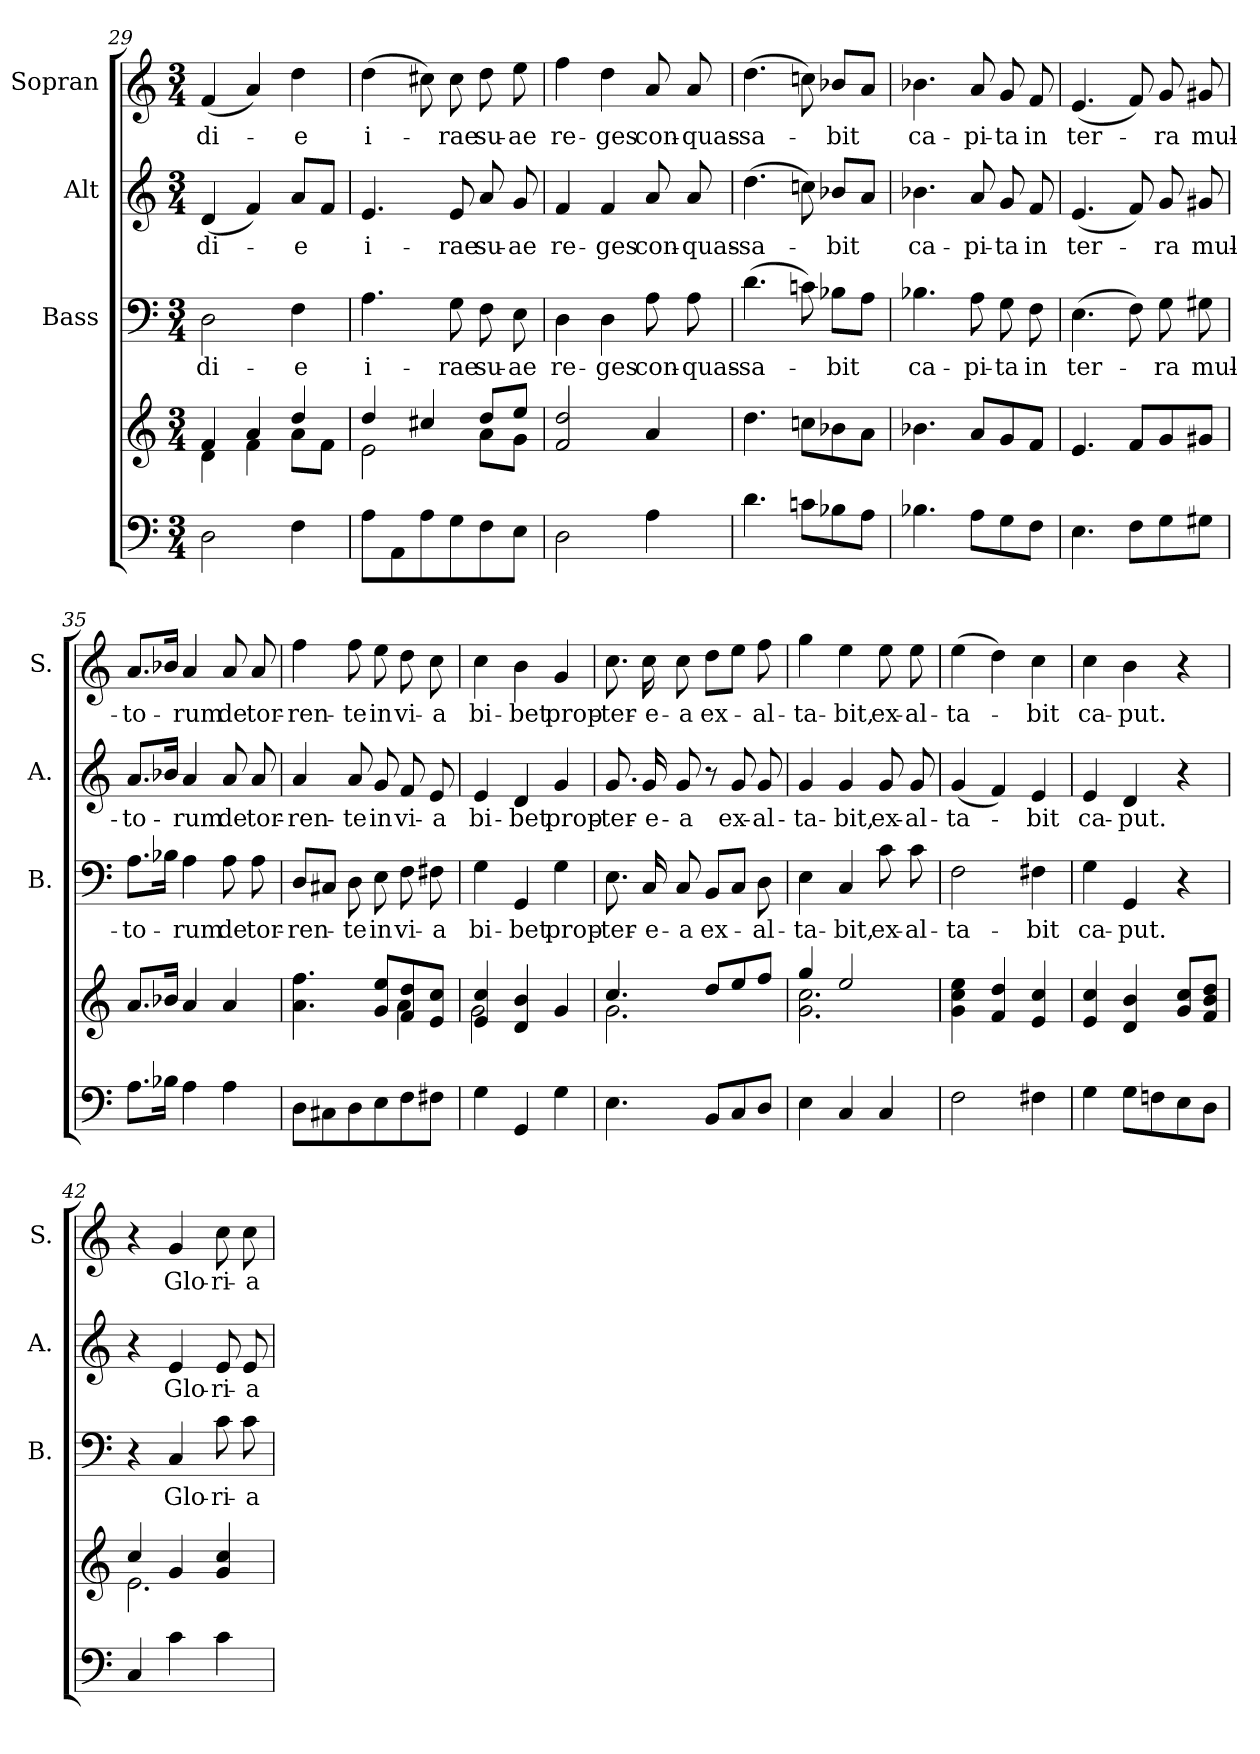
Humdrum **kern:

**kern	**kern	**kern	**text	**kern	**text	**kern	**text
*part4	*part4	*part3	*part3	*part2	*part2	*part1	*part1
*staff5	*staff4	*staff3	*staff3	*staff2	*staff2	*staff1	*staff1
*	*	*I"Bass	*	*I"Alt	*	*I"Sopran	*
*	*	*I'B.	*	*I'A.	*	*I'S.	*
*clefF4	*clefG2	*clefF4	*	*clefG2	*	*clefG2	*
*k[]	*k[]	*k[]	*	*k[]	*	*k[]	*
*C:	*C:	*C:	*	*C:	*	*C:	*
*M3/4	*M3/4	*M3/4	*	*M3/4	*	*M3/4	*
=29	=29	=29	=29	=29	=29	=29	=29
*	*^	*	*	*	*	*	*
!	!	!	!	!LO:LY:b	!	!LO:LY:b	!	!LO:LY:b
2D\	4f/	4d\	2D\	di-	(<4d/	di-	(<4f/	di-
.	4a/	4f\	.	.	4f/)	.	4a/)	.
!	!	!	!	!LO:LY:b	!	!LO:LY:b	!	!LO:LY:b
4F\	4dd/	8a\L	4F\	-e	8a/L	-e	4dd\	-e
.	.	8f\J	.	.	8f/J	.	.	.
=30	=30	=30	=30	=30	=30	=30	=30	=30
!	!	!	!	!LO:LY:b	!	!LO:LY:b	!	!LO:LY:b
8A\L	4dd/	2e\	4.A\	i-	4.e/	i-	(>4dd\	i-
8AA\	.	.	.	.	.	.	.	.
8A\	4cc#X/	.	.	.	.	.	8cc#X\)	.
!	!	!	!	!LO:LY:b	!	!LO:LY:b	!	!LO:LY:b
8G\	.	.	8G\	-rae	8e/	-rae	8cc#\	-rae
!	!	!	!	!LO:LY:b	!	!LO:LY:b	!	!LO:LY:b
8F\	8dd/L	8a\L	8F\	su-	8a/	su-	8dd\	su-
!	!	!	!	!LO:LY:b	!	!LO:LY:b	!	!LO:LY:b
8E\J	8ee/J	8g\J	8E\	-ae	8g/	-ae	8ee\	-ae
=31	=31	=31	=31	=31	=31	=31	=31	=31
!	!	!	!	!LO:LY:b	!	!LO:LY:b	!	!LO:LY:b
*	*v	*v	*	*	*	*	*	*
2D\	2f/ 2dd/	4D\	re-	4f/	re-	4ff\	re-
!	!	!	!LO:LY:b	!	!LO:LY:b	!	!LO:LY:b
.	.	4D\	-ges	4f/	-ges	4dd\	-ges
!	!	!	!LO:LY:b	!	!LO:LY:b	!	!LO:LY:b
4A\	4a/	8A\	con-	8a/	con-	8a/	con-
!	!	!	!LO:LY:b	!	!LO:LY:b	!	!LO:LY:b
.	.	8A\	-quas-	8a/	-quas-	8a/	-quas-
!!LO:LB:g=z
=32	=32	=32	=32	=32	=32	=32	=32
!	!	!	!LO:LY:b	!	!LO:LY:b	!	!LO:LY:b
4.d\	4.dd\	(>4.d\	-sa-	(>4.dd\	-sa-	(>4.dd\	-sa-
8cn\L	8ccn\L	8cn\)	.	8ccn\)	.	8ccn\)	.
!	!	!	!LO:LY:b	!	!LO:LY:b	!	!LO:LY:b
8B-X\	8b-X\	8B-X\L	-bit	8b-X/L	-bit	8b-X/L	-bit
8A\J	8a\J	8A\J	.	8a/J	.	8a/J	.
=33	=33	=33	=33	=33	=33	=33	=33
!	!	!	!LO:LY:b	!	!LO:LY:b	!	!LO:LY:b
4.B-X\	4.b-X\	4.B-X\	ca-	4.b-X\	ca-	4.b-X\	ca-
!	!	!	!LO:LY:b	!	!LO:LY:b	!	!LO:LY:b
8A\L	8a/L	8A\	-pi-	8a/	-pi-	8a/	-pi-
!	!	!	!LO:LY:b	!	!LO:LY:b	!	!LO:LY:b
8G\	8g/	8G\	-ta	8g/	-ta	8g/	-ta
!	!	!	!LO:LY:b	!	!LO:LY:b	!	!LO:LY:b
8F\J	8f/J	8F\	in	8f/	in	8f/	in
=34	=34	=34	=34	=34	=34	=34	=34
!	!	!	!LO:LY:b	!	!LO:LY:b	!	!LO:LY:b
4.E\	4.e/	(>4.E\	ter-	(<4.e/	ter-	(<4.e/	ter-
8F\L	8f/L	8F\)	.	8f/)	.	8f/)	.
!	!	!	!LO:LY:b	!	!LO:LY:b	!	!LO:LY:b
8G\	8g/	8G\	-ra	8g/	-ra	8g/	-ra
!	!	!	!LO:LY:b	!	!LO:LY:b	!	!LO:LY:b
8G#X\J	8g#X/J	8G#X\	mul-	8g#X/	mul-	8g#X/	mul-
=35	=35	=35	=35	=35	=35	=35	=35
!	!	!	!LO:LY:b	!	!LO:LY:b	!	!LO:LY:b
8.A\L	8.a/L	8.A\L	-to-	8.a/L	-to-	8.a/L	-to-
16B-X\Jk	16b-X/Jk	16B-X\Jk	.	16b-X/Jk	.	16b-X/Jk	.
!	!	!	!LO:LY:b	!	!LO:LY:b	!	!LO:LY:b
4A\	4a/	4A\	-rum	4a/	-rum	4a/	-rum
!	!	!	!LO:LY:b	!	!LO:LY:b	!	!LO:LY:b
4A\	4a/	8A\	de	8a/	de	8a/	de
!	!	!	!LO:LY:b	!	!LO:LY:b	!	!LO:LY:b
.	.	8A\	tor-	8a/	tor-	8a/	tor-
=36	=36	=36	=36	=36	=36	=36	=36
*	*^	*	*	*	*	*	*
!	!	!	!	!LO:LY:b	!	!LO:LY:b	!	!LO:LY:b
8D\L	4.a\ 4.ff\	2ryy	8D/L	-ren-	4a/	-ren-	4ff\	-ren-
8C#X\	.	.	8C#X/J	.	.	.	.	.
!	!	!	!	!LO:LY:b	!	!LO:LY:b	!	!LO:LY:b
8D\	.	.	8D\	-te	8a/	-te	8ff\	-te
!	!	!	!	!LO:LY:b	!	!LO:LY:b	!	!LO:LY:b
8E\	8g/ 8ee/L	.	8E\	in	8g/	in	8ee\	in
!	!	!	!	!LO:LY:b	!	!LO:LY:b	!	!LO:LY:b
8F\	8f/ 8dd/	4a\	8F\	vi-	8f/	vi-	8dd\	vi-
!	!	!	!	!LO:LY:b	!	!LO:LY:b	!	!LO:LY:b
8F#X\J	8e/ 8cc/J	.	8F#X\	-a	8e/	-a	8cc\	-a
=37	=37	=37	=37	=37	=37	=37	=37	=37
!	!	!	!	!LO:LY:b	!	!LO:LY:b	!	!LO:LY:b
4G\	4e/ 4cc/	2g\	4G\	bi-	4e/	bi-	4cc\	bi-
!	!	!	!	!LO:LY:b	!	!LO:LY:b	!	!LO:LY:b
4GG/	4d/ 4b/	.	4GG/	-bet	4d/	-bet	4b\	-bet
!	!	!	!	!LO:LY:b	!	!LO:LY:b	!	!LO:LY:b
4G\	4g/	4ryy	4G\	prop-	4g/	prop-	4g/	prop-
=38	=38	=38	=38	=38	=38	=38	=38	=38
!	!	!	!	!LO:LY:b	!	!LO:LY:b	!	!LO:LY:b
4.E\	4.cc/	2.g\	8.E\	-ter-	8.g/	-ter-	8.cc\	-ter-
!	!	!	!	!LO:LY:b	!	!LO:LY:b	!	!LO:LY:b
.	.	.	16C/	-e-	16g/	-e-	16cc\	-e-
!	!	!	!	!LO:LY:b	!	!LO:LY:b	!	!LO:LY:b
.	.	.	8C/	-a	8g/	-a	8cc\	-a
!	!	!	!	!LO:LY:b	!	!	!	!LO:LY:b
8BB/L	8dd/L	.	8BB/L	ex-	8r	.	8dd\L	ex-
!	!	!	!	!	!	!LO:LY:b	!	!
8C/	8ee/	.	8C/J	.	8g/	ex-	8ee\J	.
!	!	!	!	!LO:LY:b	!	!LO:LY:b	!	!LO:LY:b
8D/J	8ff/J	.	8D\	-al-	8g/	-al-	8ff\	-al-
!!LO:PB:g=z
=39	=39	=39	=39	=39	=39	=39	=39	=39
!	!	!	!	!LO:LY:b	!	!LO:LY:b	!	!LO:LY:b
4E\	4gg/	2.g\ 2.cc\	4E\	-ta-	4g/	-ta-	4gg\	-ta-
!	!	!	!	!LO:LY:b	!	!LO:LY:b	!	!LO:LY:b
4C/	2ee/	.	4C/	-bit,	4g/	-bit,	4ee\	-bit,
!	!	!	!	!LO:LY:b	!	!LO:LY:b	!	!LO:LY:b
4C/	.	.	8c\	ex-	8g/	ex-	8ee\	ex-
!	!	!	!	!LO:LY:b	!	!LO:LY:b	!	!LO:LY:b
.	.	.	8c\	-al-	8g/	-al-	8ee\	-al-
*	*v	*v	*	*	*	*	*	*
=40	=40	=40	=40	=40	=40	=40	=40
!	!	!	!LO:LY:b	!	!LO:LY:b	!	!LO:LY:b
2F\	4g\ 4cc\ 4ee\	2F\	-ta-	(<4g/	-ta-	(>4ee\	-ta-
.	4f/ 4dd/	.	.	4f/)	.	4dd\)	.
!	!	!	!LO:LY:b	!	!LO:LY:b	!	!LO:LY:b
4F#X\	4e/ 4cc/	4F#X\	-bit	4e/	-bit	4cc\	-bit
=41	=41	=41	=41	=41	=41	=41	=41
!	!	!	!LO:LY:b	!	!LO:LY:b	!	!LO:LY:b
4G\	4e/ 4cc/	4G\	ca-	4e/	ca-	4cc\	ca-
!	!	!	!LO:LY:b	!	!LO:LY:b	!	!LO:LY:b
8G\L	4d/ 4b/	4GG/	-put.	4d/	-put.	4b\	-put.
8Fn\	.	.	.	.	.	.	.
8E\	8g/ 8cc/L	4r	.	4r	.	4r	.
8D\J	8f/ 8b/ 8dd/J	.	.	.	.	.	.
=42	=42	=42	=42	=42	=42	=42	=42
*	*^	*	*	*	*	*	*
4C/	4cc/	2.e\	4r	.	4r	.	4r	.
!	!	!	!	!LO:LY:b	!	!LO:LY:b	!	!LO:LY:b
4c\	4g/	.	4C/	Glo-	4e/	Glo-	4g/	Glo-
!	!	!	!	!LO:LY:b	!	!LO:LY:b	!	!LO:LY:b
4c\	4g/ 4cc/	.	8c\	-ri-	8e/	-ri-	8cc\	-ri-
!	!	!	!	!LO:LY:b	!	!LO:LY:b	!	!LO:LY:b
.	.	.	8c\	-a	8e/	-a	8cc\	-a
*	*v	*v	*	*	*	*	*	*
=	=	=	=	=	=	=	=
*-	*-	*-	*-	*-	*-	*-	*-
